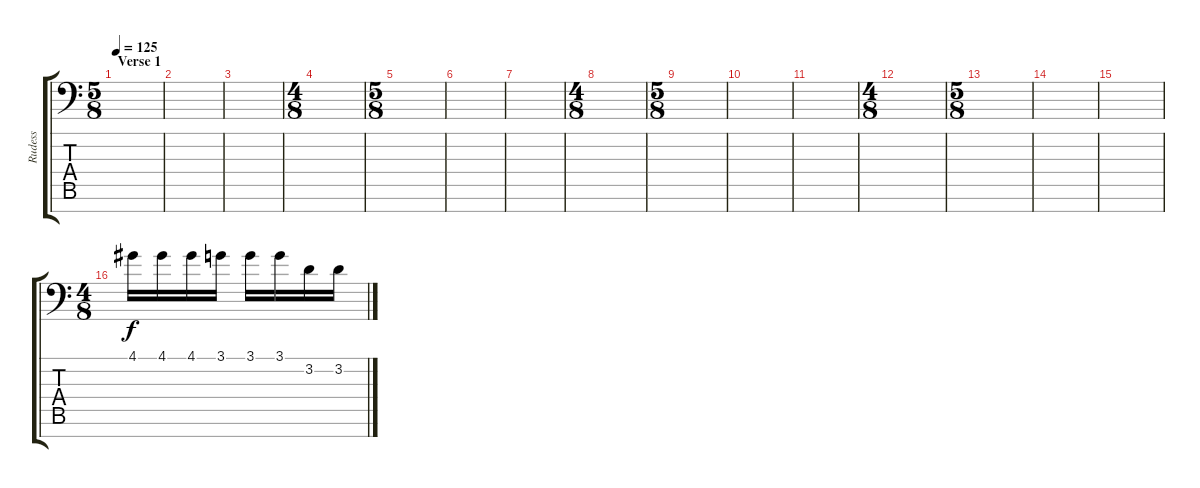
\track ("Rudess" "Rudess") {instrument stringensemble1}
\staff {score tabs}
\tuning (E4 B3 G3 D3 A2 E2 A1) {hide}
\ts (5 8)
\section ("" "Verse 1")
\tempo 125
\clef f4
\ks c
|
|
|
\ts (4 8)
|
\ts (5 8)
|
|
|
\ts (4 8)
|
\ts (5 8)
|
|
|
\ts (4 8)
|
\ts (5 8)
|
|
|
\ts (4 8)
4.1.16{instrument pizzicatostrings} 4.1.16 4.1.16 3.1.16 3.1.16 3.1.16 3.2.16 3.2.16
